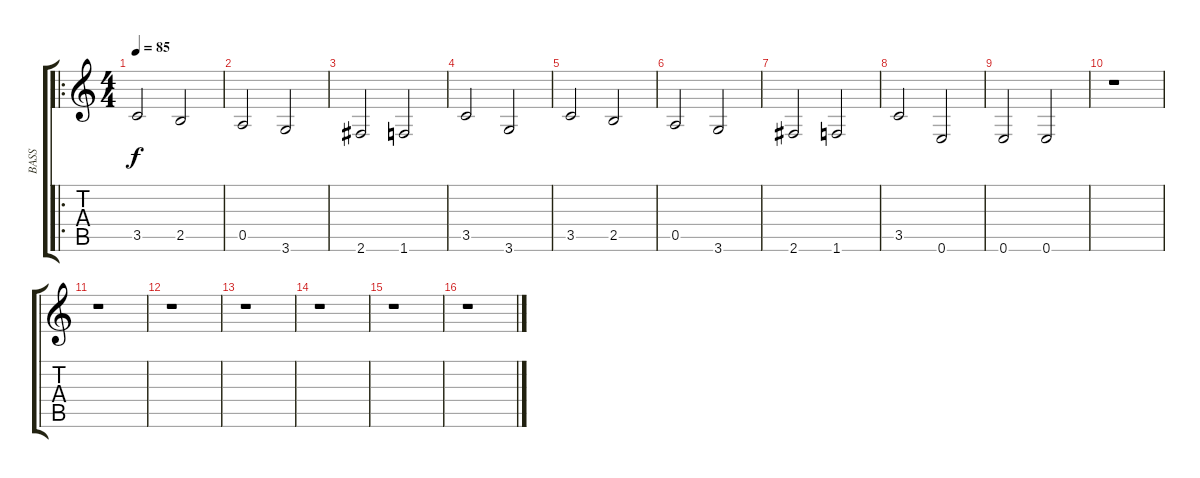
\track ("BASS" "BASS") {instrument acousticbass}
\staff {score tabs}
\tuning (E4 B3 G3 D3 A2 E2) {hide}
\ro
\ts (4 4)
\tempo 85
\clef g2
\ks c
3.5.2{dy f instrument acousticbass} 2.5.2 |
0.5.2 3.6.2 |
2.6.2 1.6.2 |
3.5.2 3.6.2 |
3.5.2 2.5.2 |
0.5.2 3.6.2 |
2.6.2 1.6.2 |
3.5.2 0.6.2 |
0.6.2 0.6.2 |
r.1 |
r.1 |
r.1 |
r.1 |
r.1 |
r.1 |
r.1
